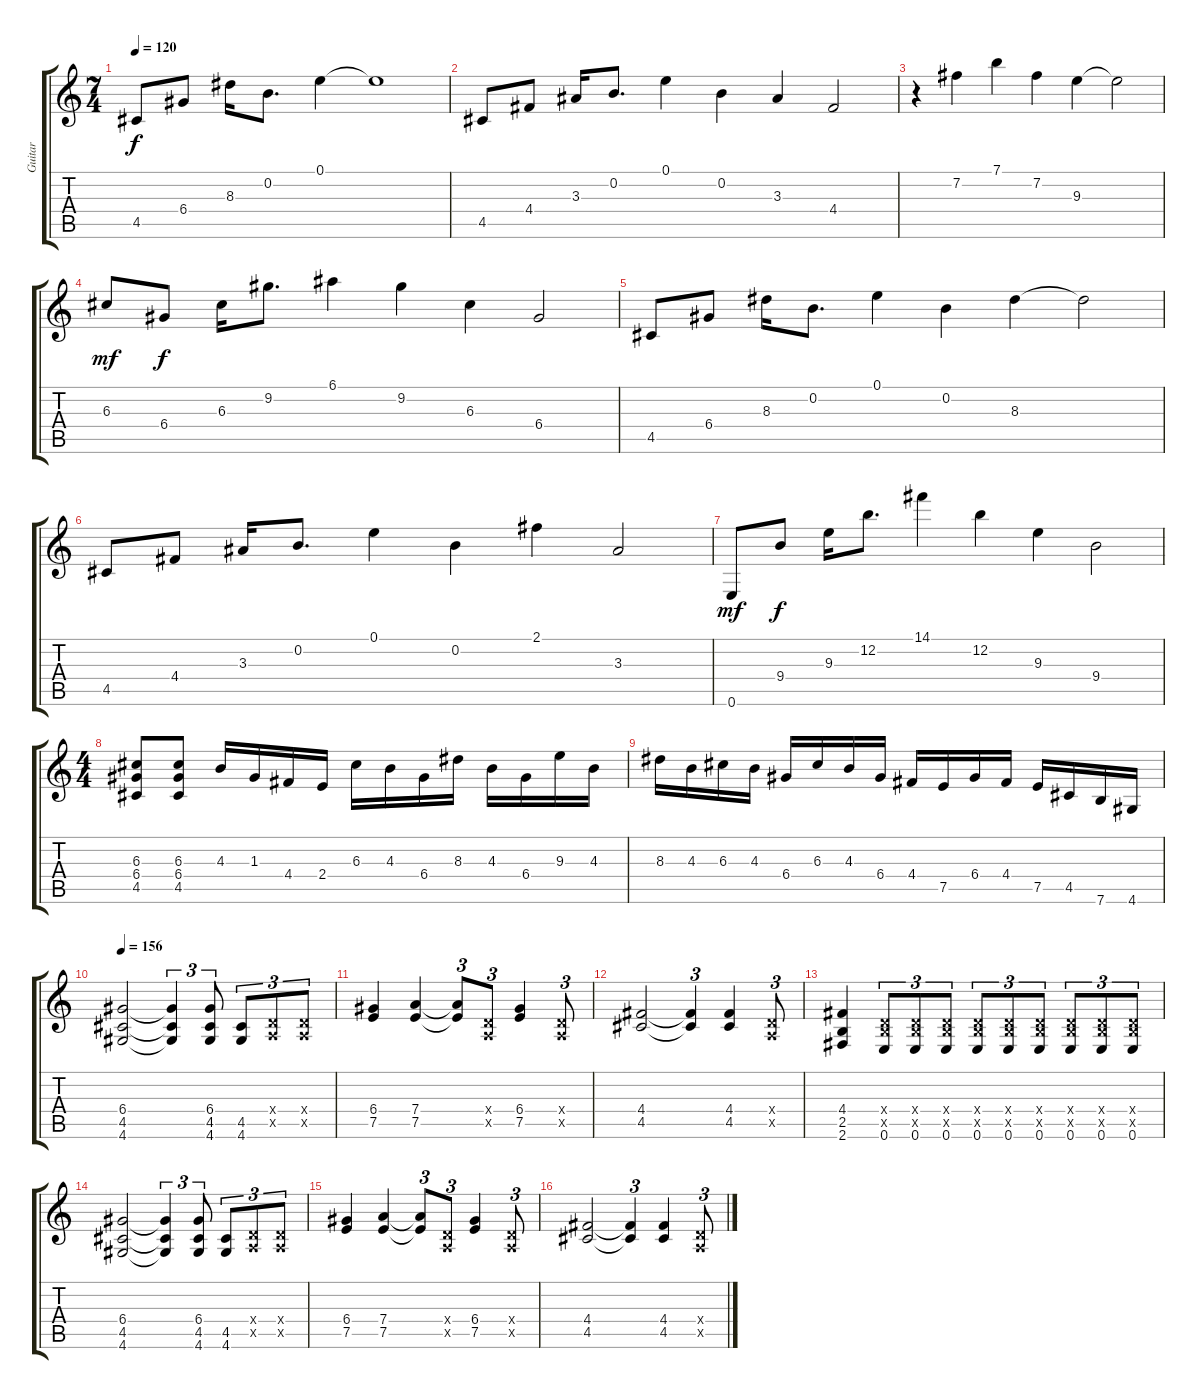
\track ("Guitar" "Guitar") {instrument distortionguitar}
\staff {score tabs}
\tuning (E4 B3 G3 D3 A2 E2) {hide}
\ts (7 4)
\tempo 120
\clef g2
\ks c
4.5.8{dy f instrument electricguitarclean} 6.4.8 8.3.16 0.2.8{d} 0.1.4 0.1{t}.1 |
4.5.8 4.4.8 3.3.16 0.2.8{d} 0.1.4 0.2.4 3.3.4 4.4.2 |
r.4 7.2.4 7.1.4 7.2.4 9.3.4 9.3{t}.2 |
6.3.8{dy mf} 6.4.8{dy f} 6.3.16 9.2.8{d} 6.1.4 9.2.4 6.3.4 6.4.2 |
4.5.8 6.4.8 8.3.16 0.2.8{d} 0.1.4 0.2.4 8.3.4 8.3{t}.2 |
4.5.8 4.4.8 3.3.16 0.2.8{d} 0.1.4 0.2.4 2.1.4 3.3.2 |
0.6.8{dy mf} 9.4.8{dy f} 9.3.16 12.2.8{d} 14.1.4 12.2.4 9.3.4 9.4.2 |
\ts (4 4)
(6.3 6.4 4.5).8{instrument distortionguitar} (6.3 6.4 4.5).8 4.3.16 1.3.16 4.4.16 2.4.16 6.3.16 4.3.16 6.4.16 8.3.16 4.3.16 6.4.16 9.3.16 4.3.16 |
8.3.16 4.3.16 6.3.16 4.3.16 6.4.16 6.3.16 4.3.16 6.4.16 4.4.16 7.5.16 6.4.16 4.4.16 7.5.16 4.5.16 7.6.16 4.6.16 |
\tempo 156
(6.4 4.5 4.6).2 (6.4{t} 4.5{t} 4.6{t}).4{tu (3 2)} (6.4 4.5 4.6).8{tu (3 2)} (4.5 4.6).8{tu (3 2)} (0.4{x} 0.5{x}).8{tu (3 2)} (0.4{x} 0.5{x}).8{tu (3 2)} |
(6.4 7.5).4 (7.4 7.5).4 (7.4{t} 7.5{t}).8{tu (3 2)} (0.4{x} 0.5{x}).8{tu (3 2)} (6.4 7.5).4 (0.4{x} 0.5{x}).8{tu (3 2)} |
(4.4 4.5).2 (4.4{t} 4.5{t}).4{tu (3 2)} (4.4 4.5).4 (0.4{x} 0.5{x}).8{tu (3 2)} |
(4.4 2.5 2.6).4 (0.4{x} 2.5{x} 0.6).8{tu (3 2)} (0.4{x} 2.5{x} 0.6).8{tu (3 2)} (0.4{x} 2.5{x} 0.6).8{tu (3 2)} (0.4{x} 2.5{x} 0.6).8{tu (3 2)} (0.4{x} 2.5{x} 0.6).8{tu (3 2)} (0.4{x} 2.5{x} 0.6).8{tu (3 2)} (0.4{x} 2.5{x} 0.6).8{tu (3 2)} (0.4{x} 2.5{x} 0.6).8{tu (3 2)} (0.4{x} 2.5{x} 0.6).8{tu (3 2)} |
(6.4 4.5 4.6).2 (6.4{t} 4.5{t} 4.6{t}).4{tu (3 2)} (6.4 4.5 4.6).8{tu (3 2)} (4.5 4.6).8{tu (3 2)} (0.4{x} 0.5{x}).8{tu (3 2)} (0.4{x} 0.5{x}).8{tu (3 2)} |
(6.4 7.5).4 (7.4 7.5).4 (7.4{t} 7.5{t}).8{tu (3 2)} (0.4{x} 0.5{x}).8{tu (3 2)} (6.4 7.5).4 (0.4{x} 0.5{x}).8{tu (3 2)} |
(4.4 4.5).2 (4.4{t} 4.5{t}).4{tu (3 2)} (4.4 4.5).4 (0.4{x} 0.5{x}).8{tu (3 2)}
